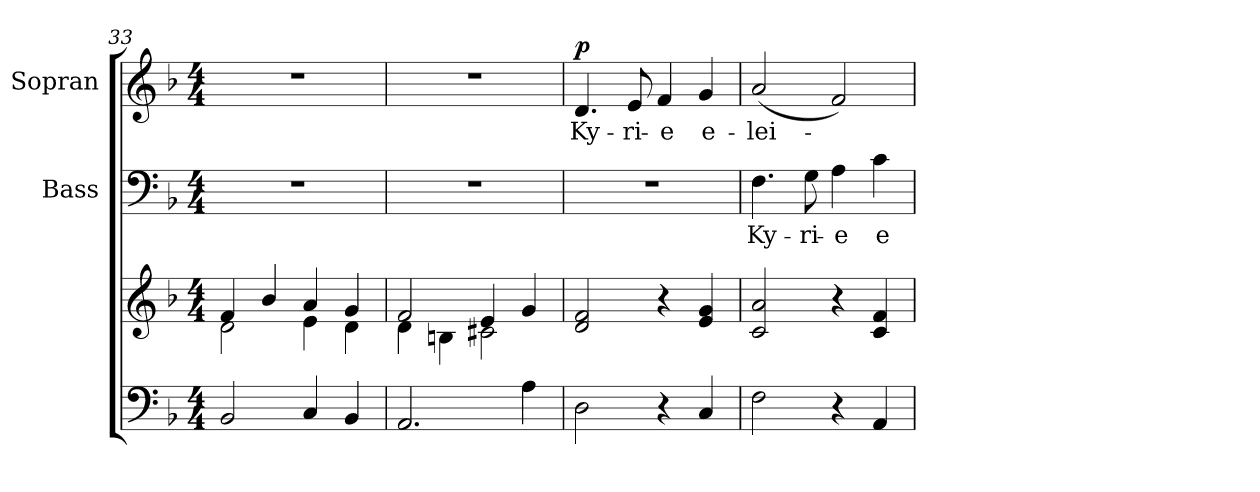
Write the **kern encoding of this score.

**kern	**kern	**kern	**text	**kern	**text	**dynam
*part3	*part3	*part2	*part2	*part1	*part1	*part1
*staff4	*staff3	*staff2	*staff2	*staff1	*staff1	*staff1
*	*	*I"Bass	*	*I"Sopran	*	*
*	*	*I'B.	*	*I'S.	*	*
*clefF4	*clefG2	*clefF4	*	*clefG2	*	*
*k[b-]	*k[b-]	*k[b-]	*	*k[b-]	*	*
*F:	*F:	*F:	*	*F:	*	*
*M4/4	*M4/4	*M4/4	*	*M4/4	*	*
=33	=33	=33	=33	=33	=33	=33
*	*^	*	*	*	*	*
2BB-/	4f/	2d\	1r	.	1r	.	.
.	4b-/	.	.	.	.	.	.
4C/	4a/	4e\	.	.	.	.	.
4BB-/	4g/	4d\	.	.	.	.	.
=34	=34	=34	=34	=34	=34	=34	=34
2.AA/	2f/	4d\	1r	.	1r	.	.
.	.	4Bn\	.	.	.	.	.
.	4e/	2c#X\	.	.	.	.	.
4A\	4g/	.	.	.	.	.	.
*	*v	*v	*	*	*	*	*
=35	=35	=35	=35	=35	=35	=35
!	!	!	!	!	!LO:LY:b	!LO:DY:a
2D\	2d/ 2f/	1r	.	4.d/	Ky-	p
!	!	!	!	!	!LO:LY:b	!
.	.	.	.	8e/	-ri-	.
!	!	!	!	!	!LO:LY:b	!
4r	4r	.	.	4f/	-e	.
!	!	!	!	!	!LO:LY:b	!
4C/	4e/ 4g/	.	.	4g/	e-	.
=36	=36	=36	=36	=36	=36	=36
!	!	!	!LO:LY:b	!	!LO:LY:b	!
2F\	2c/ 2a/	4.F\	Ky-	(<2a/	-lei-	.
!	!	!	!LO:LY:b	!	!	!
.	.	8G\	-ri-	.	.	.
!	!	!	!LO:LY:b	!	!	!
4r	4r	4A\	-e	2f/)	.	.
!	!	!	!LO:LY:b	!	!	!
4AA/	4c/ 4f/	4c\	e-	.	.	.
=	=	=	=	=	=	=
*-	*-	*-	*-	*-	*-	*-
